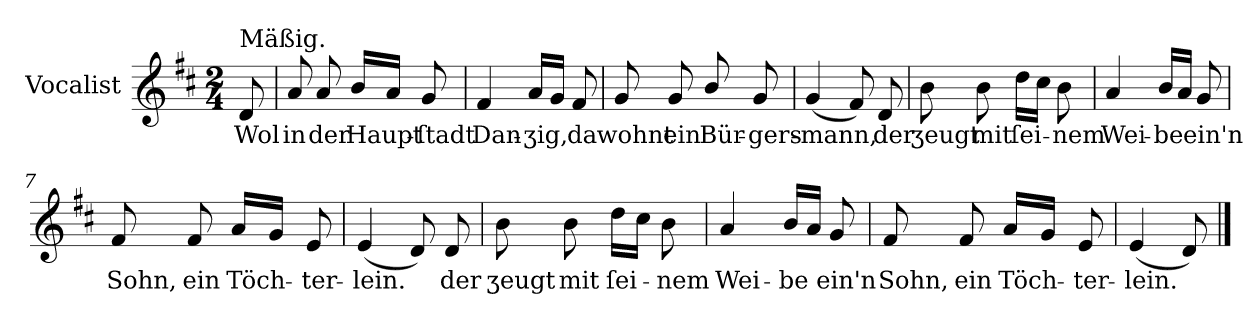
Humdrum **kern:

**kern	**text
*part1	*part1
*staff1	*staff1
*I"Vocalist	*
*k[f#c#]	*
*D:	*
*M2/4	*
=	=
!LO:TX:a:t=Mäßig.	!
8d	Wol
=1	=1
8a	in
8a	der
16bLL	Haupt-
16aJJ	.
8g	-ſtadt
=2	=2
4f#	Dan-
16aLL	-ʒig,
16gJJ	.
8f#	da
=3	=3
8g	wohnt
8g	ein
8b/	Bür-
8g	-gers-
=4	=4
(4g	-mann,
8f#)	.
8d	der
=5	=5
8b	ʒeugt
8b	mit
16ddLL	ſei-
16cc#JJ	.
8b	-nem
=6	=6
4a	Wei-
16bLL	-be
16aJJ	.
8g	ein'n
=7	=7
8f#	Sohn,
8f#	ein
16aLL	Töch-
16gJJ	.
8e	-ter-
=8	=8
(4e	-lein.
8d)	.
8d	der
=9	=9
8b	ʒeugt
8b	mit
16ddLL	ſei-
16cc#JJ	.
8b	-nem
=10	=10
4a	Wei-
16bLL	-be
16aJJ	.
8g	ein'n
=11	=11
8f#	Sohn,
8f#	ein
16aLL	Töch-
16gJJ	.
8e	-ter-
=12	=12
(4e	-lein.
8d)	.
==	==
*-	*-
